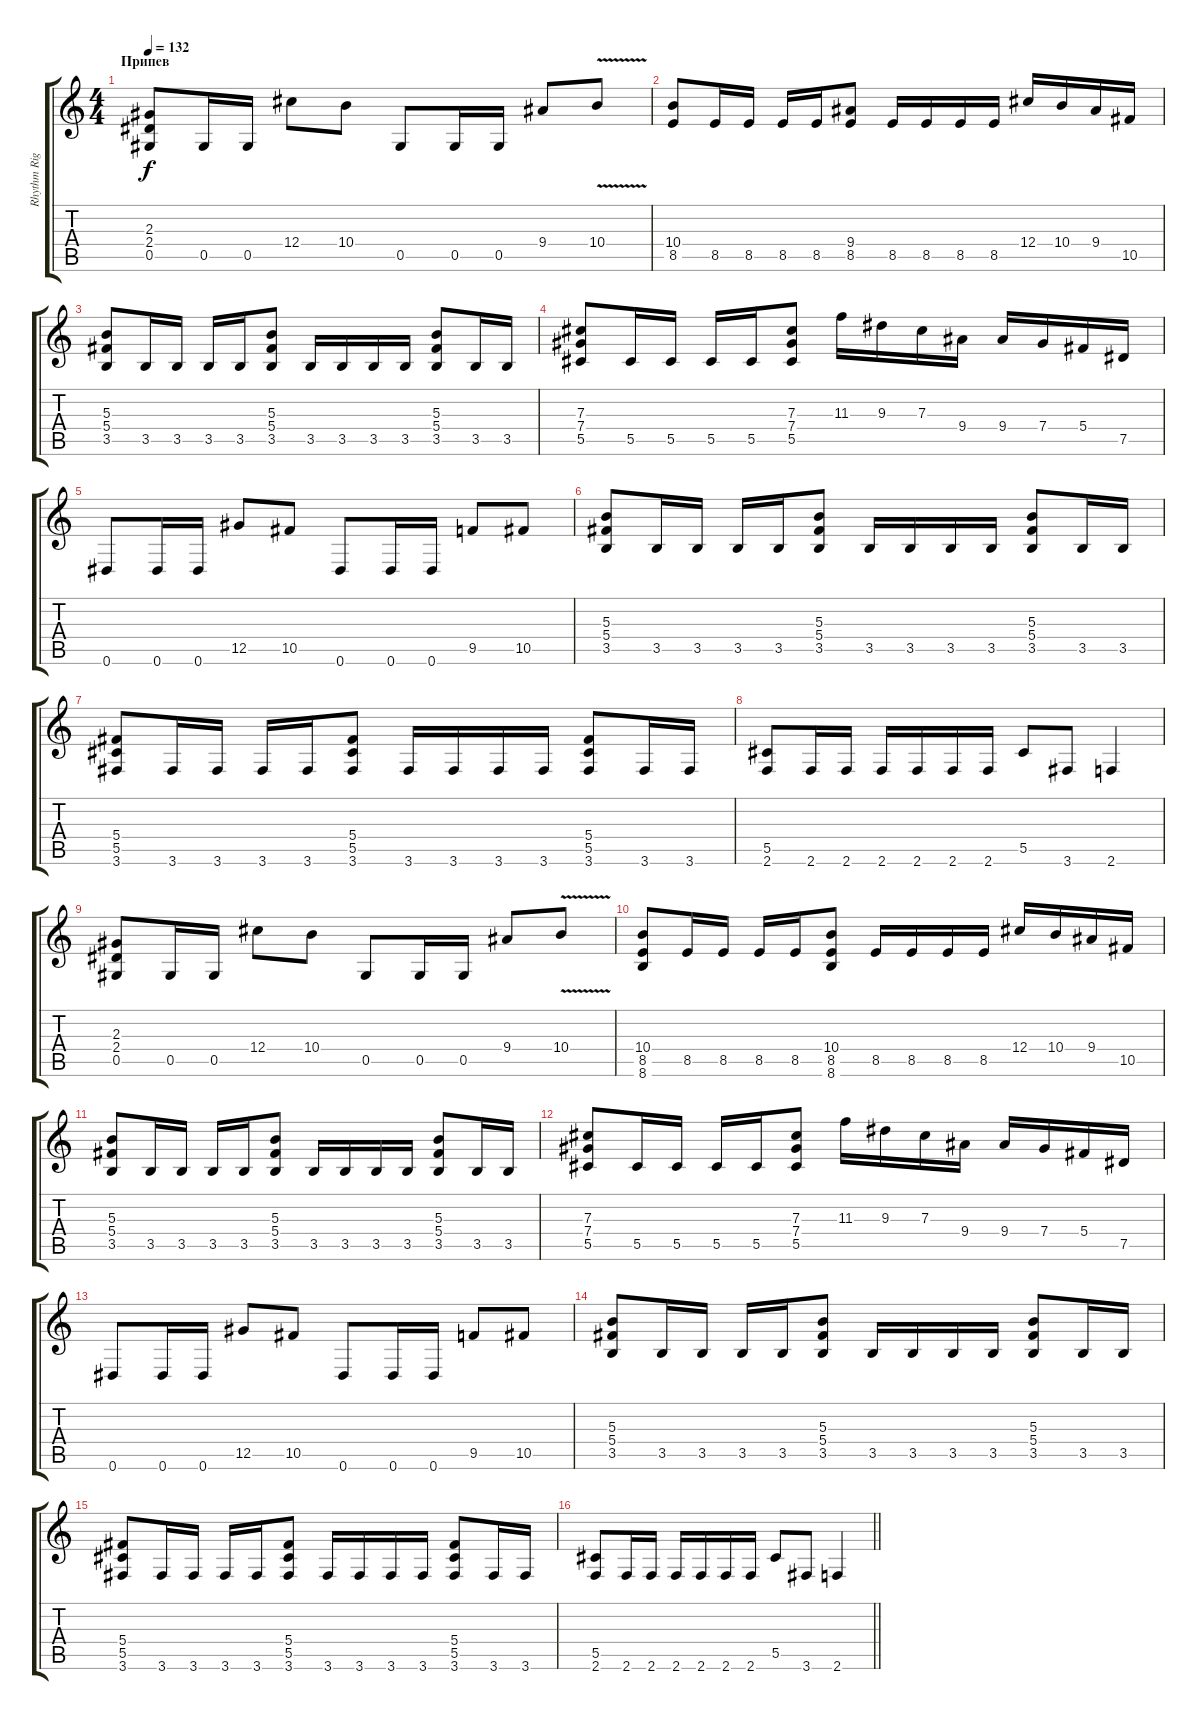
\track ("Rhythm Right" "Rhythm Rig") {instrument overdrivenguitar}
\staff {score tabs}
\tuning (Eb4 Bb3 Gb3 Db3 Ab2 Eb2) {hide}
\ts (4 4)
\section ("" "Припев")
\tempo 132
\clef g2
\ks c
(2.3 2.4 0.5).8{dy f} 0.5.16 0.5.16 12.4.8 10.4.8 0.5.8 0.5.16 0.5.16 9.4.8 10.4{v}.8 |
(10.4 8.5).8 8.5.16 8.5.16 8.5.16 8.5.16 (9.4 8.5).8 8.5.16 8.5.16 8.5.16 8.5.16 12.4.16 10.4.16 9.4.16 10.5.16 |
(5.3 5.4 3.5).8 3.5.16 3.5.16 3.5.16 3.5.16 (5.3 5.4 3.5).8 3.5.16 3.5.16 3.5.16 3.5.16 (5.3 5.4 3.5).8 3.5.16 3.5.16 |
(7.3 7.4 5.5).8 5.5.16 5.5.16 5.5.16 5.5.16 (7.3 7.4 5.5).8 11.3.16 9.3.16 7.3.16 9.4.16 9.4.16 7.4.16 5.4.16 7.5.16 |
0.6.8 0.6.16 0.6.16 12.5.8 10.5.8 0.6.8 0.6.16 0.6.16 9.5.8 10.5.8 |
(5.3 5.4 3.5).8 3.5.16 3.5.16 3.5.16 3.5.16 (5.3 5.4 3.5).8 3.5.16 3.5.16 3.5.16 3.5.16 (5.3 5.4 3.5).8 3.5.16 3.5.16 |
(5.4 5.5 3.6).8 3.6.16 3.6.16 3.6.16 3.6.16 (5.4 5.5 3.6).8 3.6.16 3.6.16 3.6.16 3.6.16 (5.4 5.5 3.6).8 3.6.16 3.6.16 |
(5.5 2.6).8 2.6.16 2.6.16 2.6.16 2.6.16 2.6.16 2.6.16 5.5.8 3.6.8 2.6.4 |
(2.3 2.4 0.5).8 0.5.16 0.5.16 12.4.8 10.4.8 0.5.8 0.5.16 0.5.16 9.4.8 10.4{v}.8 |
(10.4 8.5 8.6).8 8.5.16 8.5.16 8.5.16 8.5.16 (10.4 8.5 8.6).8 8.5.16 8.5.16 8.5.16 8.5.16 12.4.16 10.4.16 9.4.16 10.5.16 |
(5.3 5.4 3.5).8 3.5.16 3.5.16 3.5.16 3.5.16 (5.3 5.4 3.5).8 3.5.16 3.5.16 3.5.16 3.5.16 (5.3 5.4 3.5).8 3.5.16 3.5.16 |
(7.3 7.4 5.5).8 5.5.16 5.5.16 5.5.16 5.5.16 (7.3 7.4 5.5).8 11.3.16 9.3.16 7.3.16 9.4.16 9.4.16 7.4.16 5.4.16 7.5.16 |
0.6.8 0.6.16 0.6.16 12.5.8 10.5.8 0.6.8 0.6.16 0.6.16 9.5.8 10.5.8 |
(5.3 5.4 3.5).8 3.5.16 3.5.16 3.5.16 3.5.16 (5.3 5.4 3.5).8 3.5.16 3.5.16 3.5.16 3.5.16 (5.3 5.4 3.5).8 3.5.16 3.5.16 |
(5.4 5.5 3.6).8 3.6.16 3.6.16 3.6.16 3.6.16 (5.4 5.5 3.6).8 3.6.16 3.6.16 3.6.16 3.6.16 (5.4 5.5 3.6).8 3.6.16 3.6.16 |
\barLineRight lightlight
(5.5 2.6).8 2.6.16 2.6.16 2.6.16 2.6.16 2.6.16 2.6.16 5.5.8 3.6.8 2.6.4
